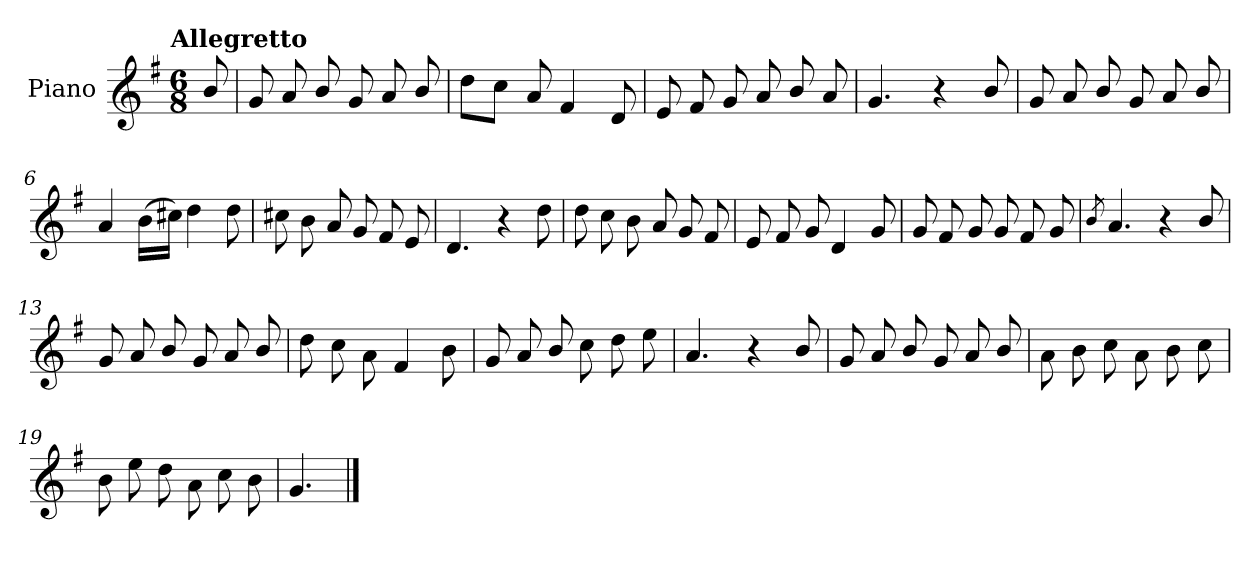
**kern
*part1
*staff1
*I"Piano
*I'Pno.
*clefG2
*k[f#]
!!LO:TX:omd:t=Allegretto
*M6/8
*MM116
=
8b/
=1
8g/
8a/
8b/
8g/
8a/
8b/
=2
8dd\L
8cc\J
8a/
4f#/
8d/
=3
8e/
8f#/
8g/
8a/
8b/
8a/
!!LO:LB:g=z
=4
4.g/
4r
8b/
=5
8g/
8a/
8b/
8g/
8a/
8b/
=6
4a/
(>16b\LL
16cc#X\JJ)
4dd\
8dd\
=7
8cc#X\
8b\
8a/
8g/
8f#/
8e/
!!LO:LB:g=z
=8
4.d/
4r
8dd\
=9
8dd\
8cc\
8b\
8a/
8g/
8f#/
=10
8e/
8f#/
8g/
4d/
8g/
=11
8g/
8f#/
8g/
8g/
8f#/
8g/
!!LO:LB:g=z
=12
8qb/
4.a/
4r
8b/
=13
8g/
8a/
8b/
8g/
8a/
8b/
=14
8dd\
8cc\
8a\
4f#/
8b\
=15
8g/
8a/
8b/
8cc\
8dd\
8ee\
=16
4.a/
4r
8b/
!!LO:LB:g=z
=17
8g/
8a/
8b/
8g/
8a/
8b/
=18
8a\
8b\
8cc\
8a\
8b\
8cc\
=19
8b\
8ee\
8dd\
8a\
8cc\
8b\
=20
4.g/
==
*-
